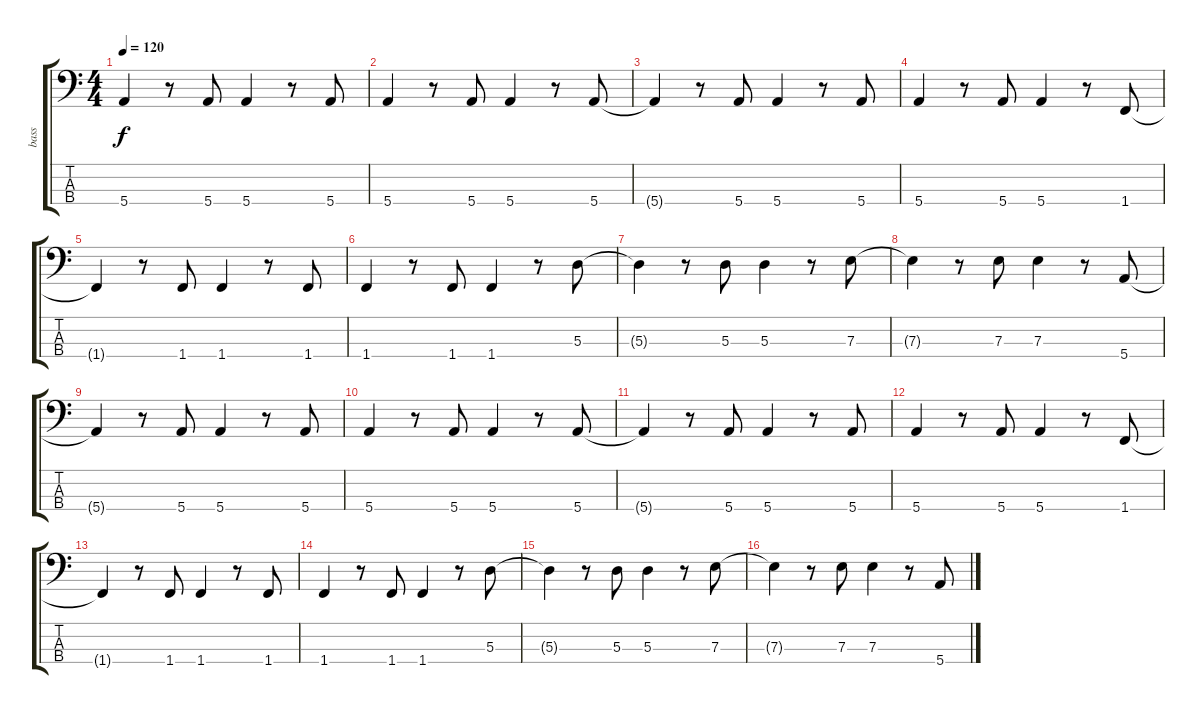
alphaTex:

\track ("bass" "bass") {instrument electricbassfinger}
\staff {score tabs}
\tuning (G2 D2 A1 E1) {hide}
\ts (4 4)
\tempo 120
\clef f4
\ks c
5.4{t}.4{dy f} r.8 5.4.8 5.4.4 r.8 5.4.8 |
5.4.4 r.8 5.4.8 5.4.4 r.8 5.4.8 |
5.4{t}.4 r.8 5.4.8 5.4.4 r.8 5.4.8 |
5.4.4 r.8 5.4.8 5.4.4 r.8 1.4.8 |
1.4{t}.4 r.8 1.4.8 1.4.4 r.8 1.4.8 |
1.4.4 r.8 1.4.8 1.4.4 r.8 5.3.8 |
5.3{t}.4 r.8 5.3.8 5.3.4 r.8 7.3.8 |
7.3{t}.4 r.8 7.3.8 7.3.4 r.8 5.4.8 |
5.4{t}.4 r.8 5.4.8 5.4.4 r.8 5.4.8 |
5.4.4 r.8 5.4.8 5.4.4 r.8 5.4.8 |
5.4{t}.4 r.8 5.4.8 5.4.4 r.8 5.4.8 |
5.4.4 r.8 5.4.8 5.4.4 r.8 1.4.8 |
1.4{t}.4 r.8 1.4.8 1.4.4 r.8 1.4.8 |
1.4.4 r.8 1.4.8 1.4.4 r.8 5.3.8 |
5.3{t}.4 r.8 5.3.8 5.3.4 r.8 7.3.8 |
7.3{t}.4 r.8 7.3.8 7.3.4 r.8 5.4.8
